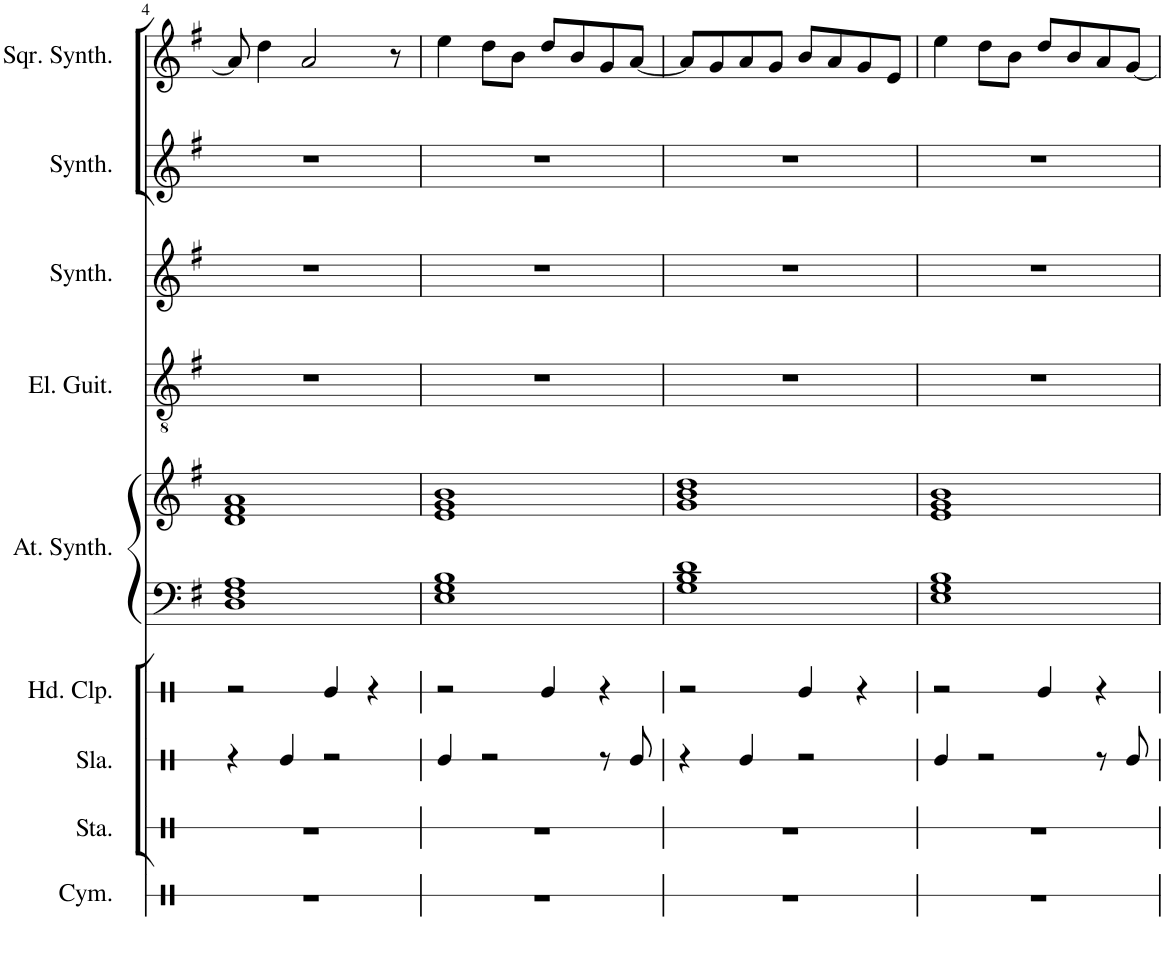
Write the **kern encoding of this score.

**kern	**kern	**kern	**kern	**kern	**kern	**kern	**kern	**kern	**kern
*part9	*part8	*part7	*part6	*part5	*part5	*part4	*part3	*part2	*part1
*staff10	*staff9	*staff8	*staff7	*staff6	*staff5	*staff4	*staff3	*staff2	*staff1
*I"Cymbal	*I"Stamp	*I"Slap	*I"Hand Clap	*I"Atmosphere Synthesizer	*	*I"Electric Guitar	*I"Pad Synthesizer	*I"Rain Synthesizer	*I"Square Synthesizer
*I'Cym.	*I'Sta.	*I'Sla.	*I'Hd. Clp.	*I'At. Synth.	*	*I'El. Guit.	*I'Synth.	*I'Synth.	*I'Sqr. Synth.
!!LO:PB:g=z
*clefX	*clefX	*clefX	*clefX	*clefF4	*clefG2	*clefGv2	*clefG2	*clefG2	*clefG2
*k[]	*k[]	*k[]	*k[]	*k[f#]	*k[f#]	*k[f#]	*k[f#]	*k[f#]	*k[f#]
*M4/4	*M4/4	*M4/4	*M4/4	*M4/4	*M4/4	*M4/4	*M4/4	*M4/4	*M4/4
=4	=4	=4	=4	=4	=4	=4	=4	=4	=4
1r	1r	4r	2r	1D 1F# 1A	1d 1f# 1a	1r	1r	1r	8a/]
.	.	.	.	.	.	.	.	.	4dd\
.	.	4Re/	.	.	.	.	.	.	.
.	.	.	.	.	.	.	.	.	2a/
.	.	2r	4Re/	.	.	.	.	.	.
.	.	.	4r	.	.	.	.	.	.
.	.	.	.	.	.	.	.	.	8r
=5	=5	=5	=5	=5	=5	=5	=5	=5	=5
1r	1r	4Re/	2r	1E 1G 1B	1e 1g 1b	1r	1r	1r	4ee\
.	.	2r	.	.	.	.	.	.	8dd\L
.	.	.	.	.	.	.	.	.	8b\J
.	.	.	4Re/	.	.	.	.	.	8dd/L
.	.	.	.	.	.	.	.	.	8b/
.	.	8r	4r	.	.	.	.	.	8g/
.	.	8Re/	.	.	.	.	.	.	[8a/J
=6	=6	=6	=6	=6	=6	=6	=6	=6	=6
1r	1r	4r	2r	1G 1B 1d	1g 1b 1dd	1r	1r	1r	8a/L]
.	.	.	.	.	.	.	.	.	8g/
.	.	4Re/	.	.	.	.	.	.	8a/
.	.	.	.	.	.	.	.	.	8g/J
.	.	2r	4Re/	.	.	.	.	.	8b/L
.	.	.	.	.	.	.	.	.	8a/
.	.	.	4r	.	.	.	.	.	8g/
.	.	.	.	.	.	.	.	.	8e/J
=7	=7	=7	=7	=7	=7	=7	=7	=7	=7
1r	1r	4Re/	2r	1E 1G 1B	1e 1g 1b	1r	1r	1r	4ee\
.	.	2r	.	.	.	.	.	.	8dd\L
.	.	.	.	.	.	.	.	.	8b\J
.	.	.	4Re/	.	.	.	.	.	8dd/L
.	.	.	.	.	.	.	.	.	8b/
.	.	8r	4r	.	.	.	.	.	8a/
.	.	8Re/	.	.	.	.	.	.	[8g/J
=	=	=	=	=	=	=	=	=	=
*-	*-	*-	*-	*-	*-	*-	*-	*-	*-
